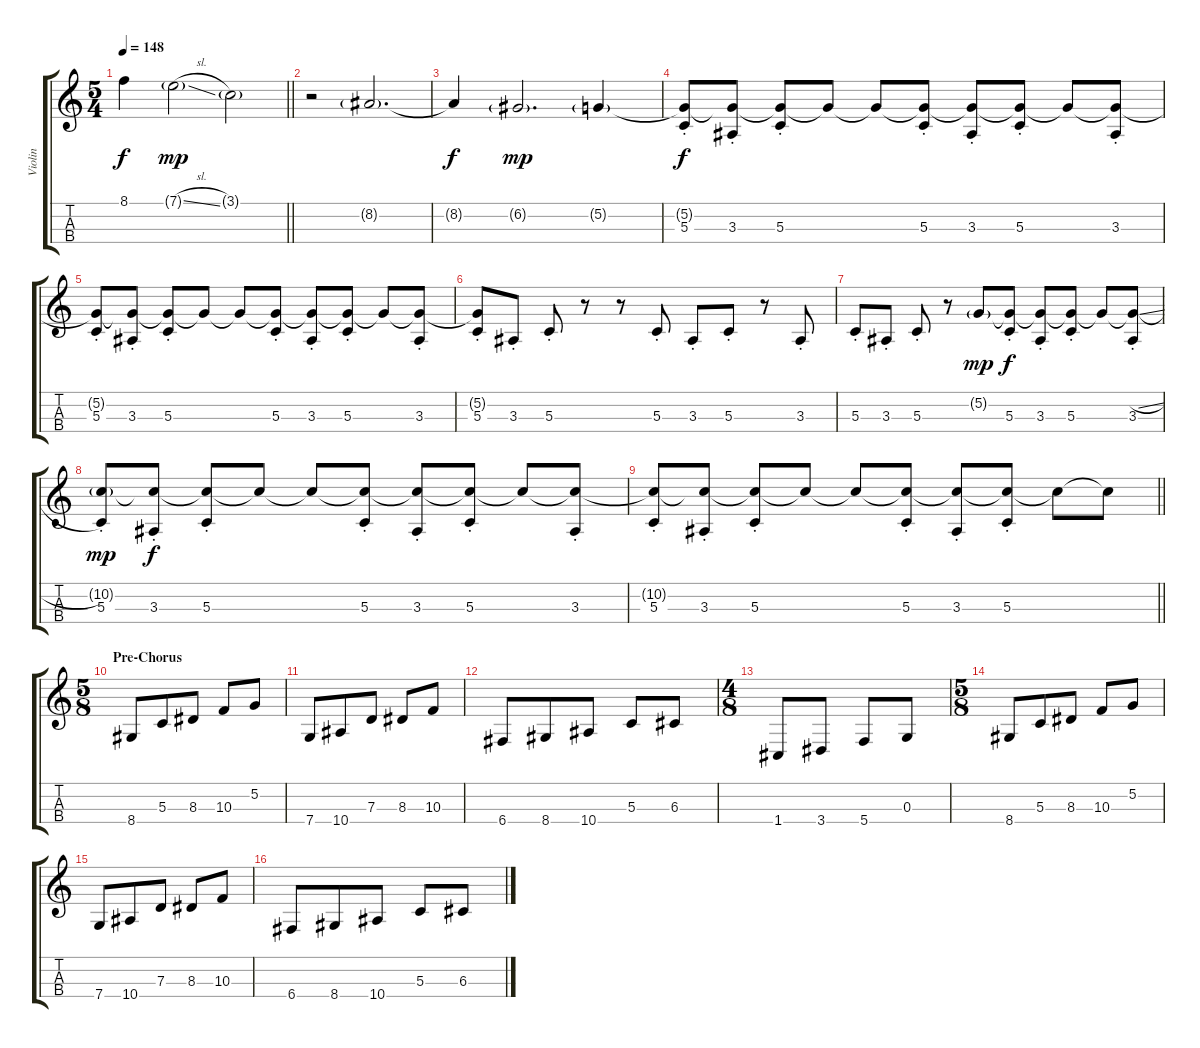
\track ("Violin" "Violin") {instrument violin}
\staff {score tabs}
\tuning (A4 D4 G3 C3) {hide}
\ts (5 4)
\tempo 148
\clef g2
\barLineRight lightlight
\ks c
8.1{t}.4{dy f} 7.1{sl g}.2{dy mp} 3.1{g}.2 |
r.2 8.2{g}.2{d} |
8.2{t}.4{dy f} 6.2{g}.2{d dy mp} 5.2{g}.4 |
(5.2{t} 5.3{st}).8{dy f} (5.2{t} 3.3{st}).8 (5.2{t} 5.3{st}).8 5.2{t}.8 5.2{t}.8 (5.2{t} 5.3{st}).8 (5.2{t} 3.3{st}).8 (5.2{t} 5.3{st}).8 5.2{t}.8 (5.2{t} 3.3{st}).8 |
(5.2{t} 5.3{st}).8 (5.2{t} 3.3{st}).8 (5.2{t} 5.3{st}).8 5.2{t}.8 5.2{t}.8 (5.2{t} 5.3{st}).8 (5.2{t} 3.3{st}).8 (5.2{t} 5.3{st}).8 5.2{t}.8 (5.2{t} 3.3{st}).8 |
(5.2{t} 5.3{st}).8 3.3{st}.8 5.3{st}.8 r.8 r.8 5.3{st}.8 3.3{st}.8 5.3{st}.8 r.8 3.3{st}.8 |
5.3{st}.8 3.3{st}.8 5.3{st}.8 r.8 5.2{g}.8{dy mp} (5.2{t} 5.3{st}).8{dy f} (5.2{t} 3.3{st}).8 (5.2{t} 5.3{st}).8 5.2{t}.8 (5.2{sl t} 3.3{st}).8 |
(10.2{g} 5.3{st}).8{dy mp} (10.2{t} 3.3{st}).8{dy f} (10.2{t} 5.3{st}).8 10.2{t}.8 10.2{t}.8 (10.2{t} 5.3{st}).8 (10.2{t} 3.3{st}).8 (10.2{t} 5.3{st}).8 10.2{t}.8 (10.2{t} 3.3{st}).8 |
\barLineRight lightlight
(10.2{t} 5.3{st}).8 (10.2{t} 3.3{st}).8 (10.2{t} 5.3{st}).8 10.2{t}.8 10.2{t}.8 (10.2{t} 5.3{st}).8 (10.2{t} 3.3{st}).8 (10.2{t} 5.3{st}).8 10.2{t}.8 10.2{t}.8 |
\ts (5 8)
\section ("" "Pre-Chorus")
8.4.8 5.3.8 8.3.8 10.3.8 5.2.8 |
7.4.8 10.4.8 7.3.8 8.3.8 10.3.8 |
6.4.8 8.4.8 10.4.8 5.3.8 6.3.8 |
\ts (4 8)
1.4.8 3.4.8 5.4.8 0.3.8 |
\ts (5 8)
8.4.8 5.3.8 8.3.8 10.3.8 5.2.8 |
7.4.8 10.4.8 7.3.8 8.3.8 10.3.8 |
6.4.8 8.4.8 10.4.8 5.3.8 6.3.8
